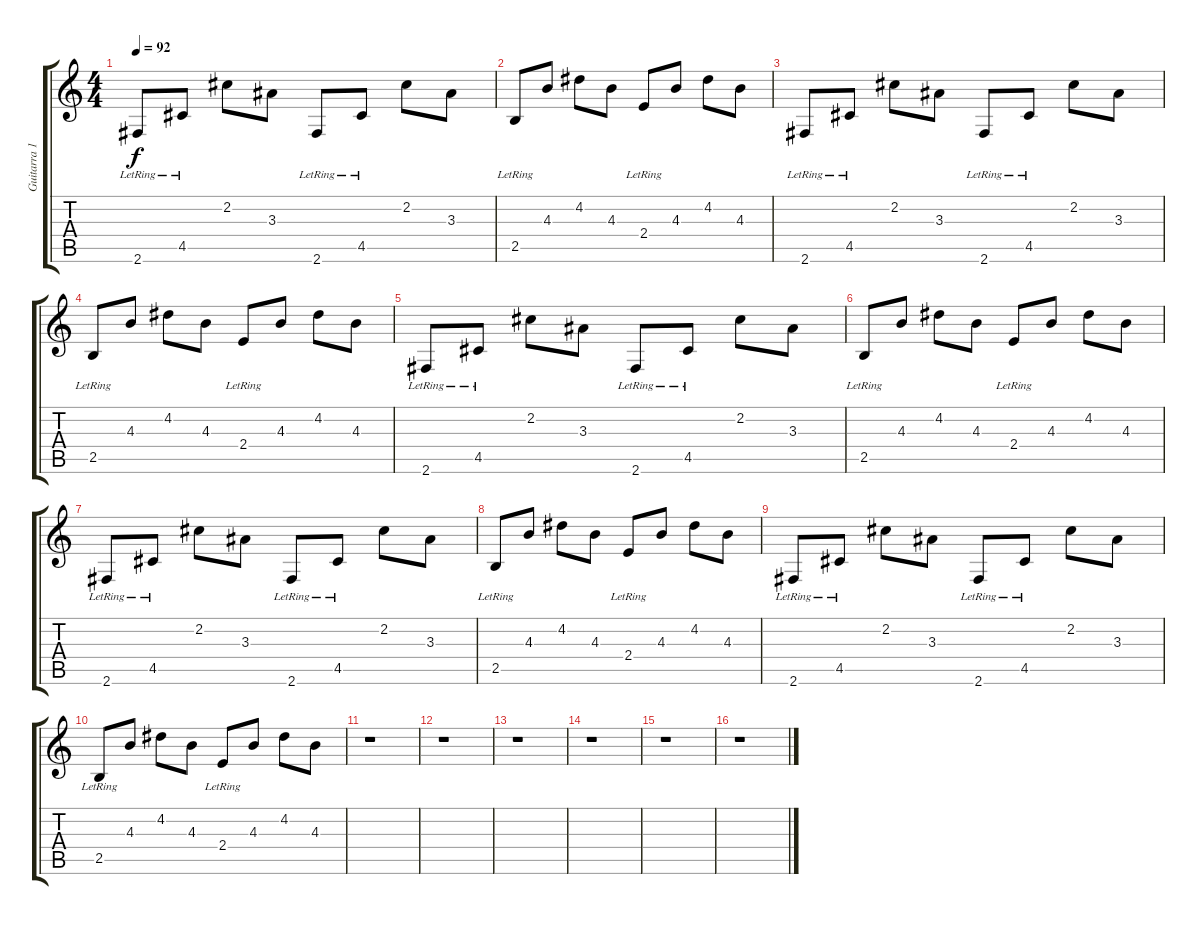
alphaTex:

\track ("Guitarra 1 (Arpegio)" "Guitarra 1") {instrument acousticguitarsteel}
\staff {score tabs}
\tuning (E4 B3 G3 D3 A2 E2) {hide}
\ts (4 4)
\tempo 92
\clef g2
\ks c
2.6{lr}.8{dy f} 4.5{lr}.8 2.2.8 3.3.8 2.6{lr}.8 4.5{lr}.8 2.2.8 3.3.8 |
2.5{lr}.8 4.3.8 4.2.8 4.3.8 2.4{lr}.8 4.3.8 4.2.8 4.3.8 |
2.6{lr}.8 4.5{lr}.8 2.2.8 3.3.8 2.6{lr}.8 4.5{lr}.8 2.2.8 3.3.8 |
2.5{lr}.8 4.3.8 4.2.8 4.3.8 2.4{lr}.8 4.3.8 4.2.8 4.3.8 |
2.6{lr}.8 4.5{lr}.8 2.2.8 3.3.8 2.6{lr}.8 4.5{lr}.8 2.2.8 3.3.8 |
2.5{lr}.8 4.3.8 4.2.8 4.3.8 2.4{lr}.8 4.3.8 4.2.8 4.3.8 |
2.6{lr}.8 4.5{lr}.8 2.2.8 3.3.8 2.6{lr}.8 4.5{lr}.8 2.2.8 3.3.8 |
2.5{lr}.8 4.3.8 4.2.8 4.3.8 2.4{lr}.8 4.3.8 4.2.8 4.3.8 |
2.6{lr}.8 4.5{lr}.8 2.2.8 3.3.8 2.6{lr}.8 4.5{lr}.8 2.2.8 3.3.8 |
2.5{lr}.8 4.3.8 4.2.8 4.3.8 2.4{lr}.8 4.3.8 4.2.8 4.3.8 |
r.1 |
r.1 |
r.1 |
r.1 |
r.1 |
r.1
